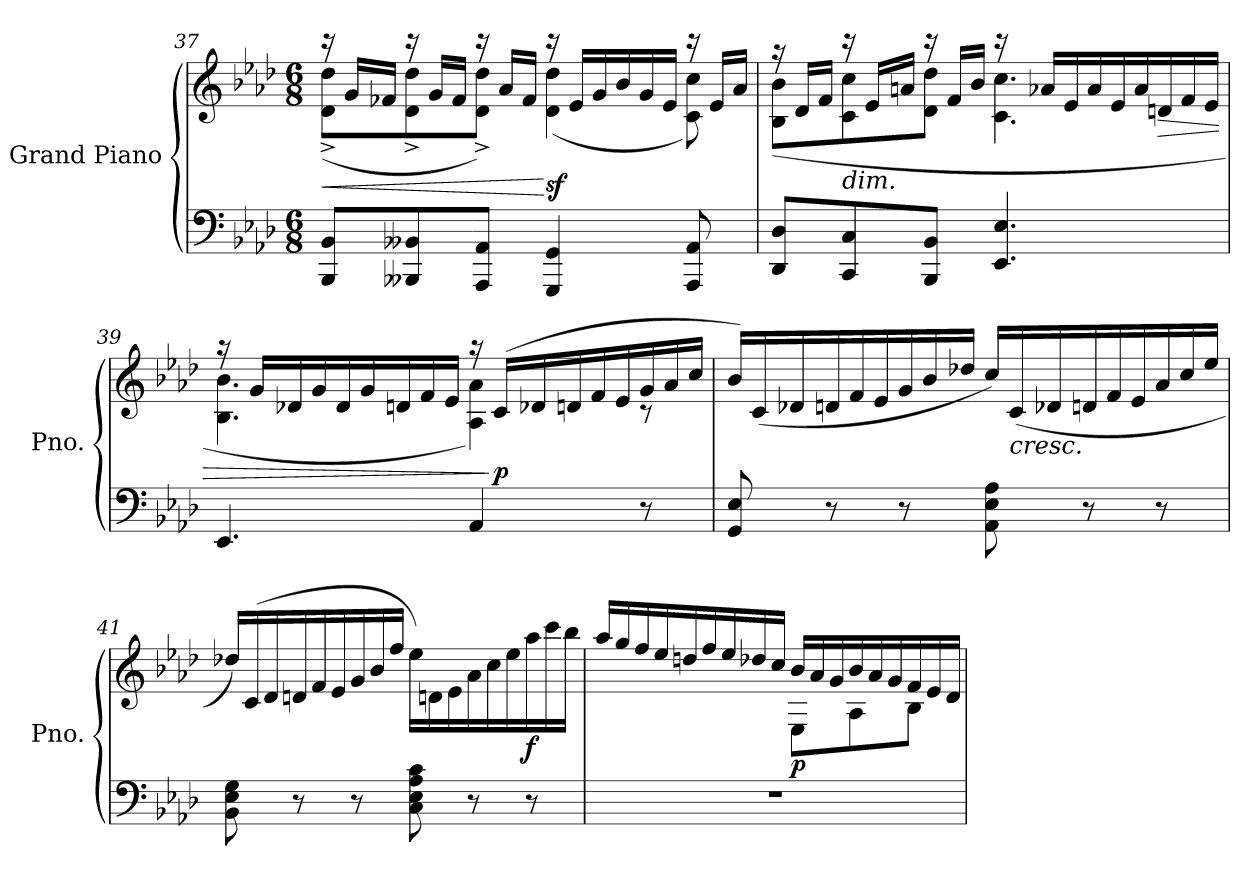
**kern	**kern	**dynam
*part1	*part1	*part1
*staff2	*staff1	*staff1/2
*I"Grand Piano	*	*
*I'Pno.	*	*
!!LO:LB:g=z
*clefF4	*clefG2	*
*k[b-e-a-d-]	*k[b-e-a-d-]	*
*M6/8	*M6/8	*
*	*Xtuplet	*
=37	=37	=37
!	!	!LO:HP:b
*	*^	*
8BBB-/ 8BB-/L	24r	(>8d-\^ 8dd-\^L	<
.	24g/LL	.	.
.	24f-X/JJ	.	.
8BBB--X/ 8BB--X/	24r	8d-\^ 8dd-\^	.
.	24g/LL	.	.
.	24f-/JJ	.	.
8AAA-/ 8AA-/J	24r	8d-\^ 8dd-\^J)	.
.	24a-/LL	.	.
.	24f-/JJ	.	.
!	!	!	!LO:DY:n=1:b
4GGG/ 4GG/	24r	(>4d-\ 4dd-\	[ sf
.	24e-/LL	.	.
.	24g/	.	.
.	24b-/	.	.
.	24g/	.	.
.	24e-/JJ	.	.
8AAA-/ 8AA-/	24r	8c\ 8cc\)	.
.	24e-/LL	.	.
.	24a-/JJ	.	.
=38	=38	=38	=38
8DD-/ 8D-/L	24r	(>8B-\ 8b-\L	.
.	24d-/LL	.	.
.	24f/JJ	.	.
!	!LO:TX:b:i:t=dim.	!	!
8CC/ 8C/	24r	8c\ 8cc\	.
.	24e-/LL	.	.
.	24an/JJ	.	.
8BBB-/ 8BB-/J	24r	8d-\ 8dd-\J	.
.	24f/LL	.	.
.	24b-/JJ	.	.
4.EE-/ 4.E-/	24r	4.c\ 4.cc\	.
.	24a-X/LL	.	.
.	24e-/	.	.
.	24a-/	.	.
.	24e-/	.	.
.	24a-/	.	.
!	!	!	!LO:HP:b
.	24dn/	.	>
.	24f/	.	.
.	24e-/JJ	.	.
!!LO:LB:g=z	!!
=39	=39	=39	=39
4.EE-/	24r	4.B-\ 4.b-\	.
.	24g/LL	.	.
.	24d-X/	.	.
.	24g/	.	.
.	24d-/	.	.
.	24g/	.	.
.	24dn/	.	.
.	24f/	.	.
.	24e-/JJ	.	.
4AA-/	24r	4A-\ 4a-\)	.
!	!	!	!LO:DY:n=1:b
.	(>24c/LL	.	] p
.	24d-X/	.	.
.	24dn/	.	.
.	24f/	.	.
.	24e-/	.	.
8r	24g/	8r	.
.	24a-/	.	.
.	24cc/JJ	.	.
*	*v	*v	*
=40	=40	=40
8GG/ 8E-/	24b-/LL)	.
.	(<24c/	.
.	24d-X/	.
8r	24dn/	.
.	24f/	.
.	24e-/	.
8r	24g/	.
.	24b-/	.
.	24dd-X/JJ	.
8AA-\ 8E-\ 8A-\	24cc/LL)	.
!	!LO:TX:b:i:t=cresc.	!
.	(<24c/	.
.	24d-X/	.
8r	24dn/	.
.	24f/	.
.	24e-/	.
8r	24a-/	.
.	24cc/	.
.	24ee-/JJ	.
!!LO:PB:g=z
=41	=41	=41
8BB-\ 8E-\ 8G\	24dd-X/LL)	.
.	(<24c/	.
.	24d-/	.
8r	24dn/	.
.	24f/	.
.	24e-/	.
8r	24g/	.
.	24b-/	.
.	24ff/JJ	.
8C\ 8E-\ 8A-\ 8c\	24ee-\LL)	.
.	24dn\	.
.	24e-\	.
8r	24a-\	.
.	24cc\	.
.	24ee-\	.
!	!	!LO:DY:b
8r	24aa-\	f
.	24ccc\	.
.	24bb-\JJ	.
=42	=42	=42
*	*^	*
2.r	24aa-/LL	4.ryy	.
.	24gg/	.	.
.	24ff/	.	.
.	24ee-/	.	.
.	24ddn/	.	.
.	24ff/	.	.
.	24ee-/	.	.
.	24dd-X/	.	.
.	24cc/JJ	.	.
!	!	!	!LO:DY:b
.	24b-/LL	8E-\L	p
.	24a-/	.	.
.	24g/	.	.
.	24b-/	8A-\	.
.	24a-/	.	.
.	24g/	.	.
.	24f/	8B-\J	.
.	24e-/	.	.
.	24d-/JJ	.	.
*	*v	*v	*
=	=	=
*-	*-	*-
